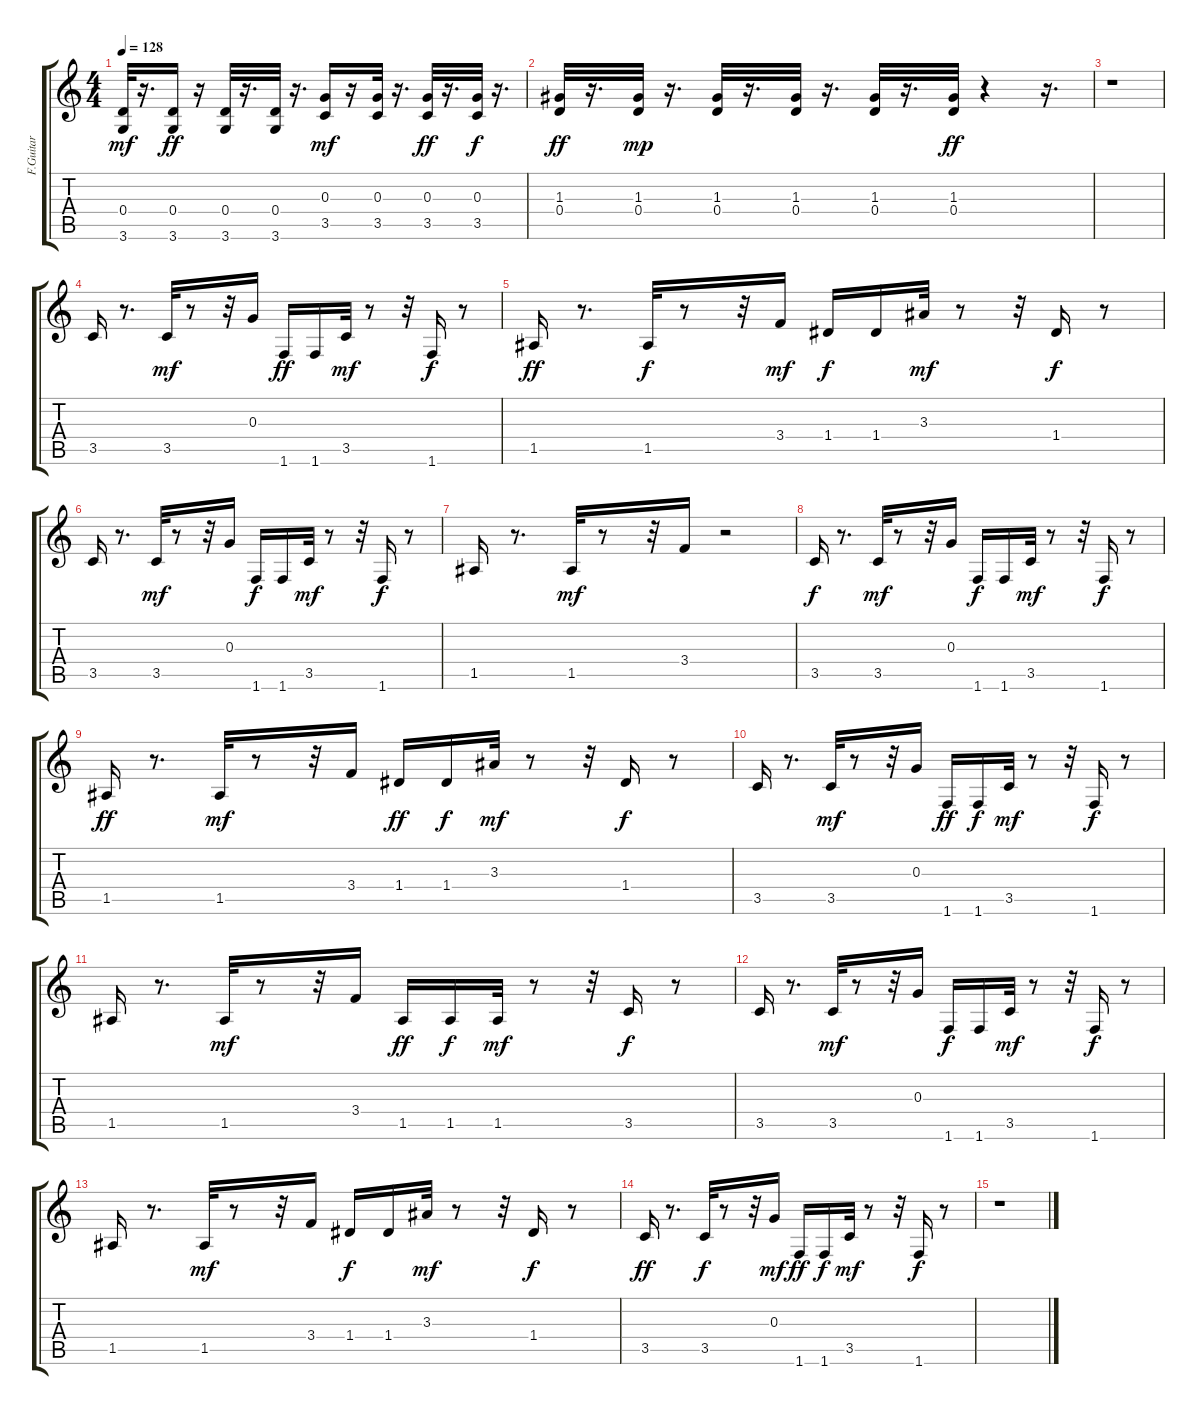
\track ("F.Guitar" "F.Guitar") {instrument electricguitarmuted}
\staff {score tabs}
\tuning (E4 B3 G3 D3 A2 E2) {hide}
\ts (4 4)
\tempo 128
\clef g2
\ks c
(0.4 3.6).32{dy mf} r.16{d} (0.4 3.6).16{dy ff} r.16 (0.4 3.6).32 r.16{d} (0.4 3.6).32 r.16{d} (0.3 3.5).16{dy mf} r.16 (0.3 3.5).32 r.16{d} (0.3 3.5).32{dy ff} r.16{d} (0.3 3.5).32{dy f} r.16{d} |
(1.3 0.4).32{dy ff} r.16{d} (1.3 0.4).32{dy mp} r.16{d} (1.3 0.4).32 r.16{d} (1.3 0.4).32 r.16{d} (1.3 0.4).32 r.16{d} (1.3 0.4).32{dy ff} r.4 r.16{d} |
r.1 |
3.5.16 r.8{d} 3.5.32{dy mf} r.8 r.32 0.3.16 1.6.16{dy ff} 1.6.16 3.5.32{dy mf} r.8 r.32 1.6.16{dy f} r.8 |
1.5.16{dy ff} r.8{d} 1.5.32{dy f} r.8 r.32 3.4.16{dy mf} 1.4.16{dy f} 1.4.16 3.3.32{dy mf} r.8 r.32 1.4.16{dy f} r.8 |
3.5.16 r.8{d} 3.5.32{dy mf} r.8 r.32 0.3.16 1.6.16{dy f} 1.6.16 3.5.32{dy mf} r.8 r.32 1.6.16{dy f} r.8 |
1.5.16 r.8{d} 1.5.32{dy mf} r.8 r.32 3.4.16 r.2 |
3.5.16{dy f} r.8{d} 3.5.32{dy mf} r.8 r.32 0.3.16 1.6.16{dy f} 1.6.16 3.5.32{dy mf} r.8 r.32 1.6.16{dy f} r.8 |
1.5.16{dy ff} r.8{d} 1.5.32{dy mf} r.8 r.32 3.4.16 1.4.16{dy ff} 1.4.16{dy f} 3.3.32{dy mf} r.8 r.32 1.4.16{dy f} r.8 |
3.5.16 r.8{d} 3.5.32{dy mf} r.8 r.32 0.3.16 1.6.16{dy ff} 1.6.16{dy f} 3.5.32{dy mf} r.8 r.32 1.6.16{dy f} r.8 |
1.5.16 r.8{d} 1.5.32{dy mf} r.8 r.32 3.4.16 1.5.16{dy ff} 1.5.16{dy f} 1.5.32{dy mf} r.8 r.32 3.5.16{dy f} r.8 |
3.5.16 r.8{d} 3.5.32{dy mf} r.8 r.32 0.3.16 1.6.16{dy f} 1.6.16 3.5.32{dy mf} r.8 r.32 1.6.16{dy f} r.8 |
1.5.16 r.8{d} 1.5.32{dy mf} r.8 r.32 3.4.16 1.4.16{dy f} 1.4.16 3.3.32{dy mf} r.8 r.32 1.4.16{dy f} r.8 |
3.5.16{dy ff} r.8{d} 3.5.32{dy f} r.8 r.32 0.3.16{dy mf} 1.6.16{dy ff} 1.6.16{dy f} 3.5.32{dy mf} r.8 r.32 1.6.16{dy f} r.8 |
r.1
